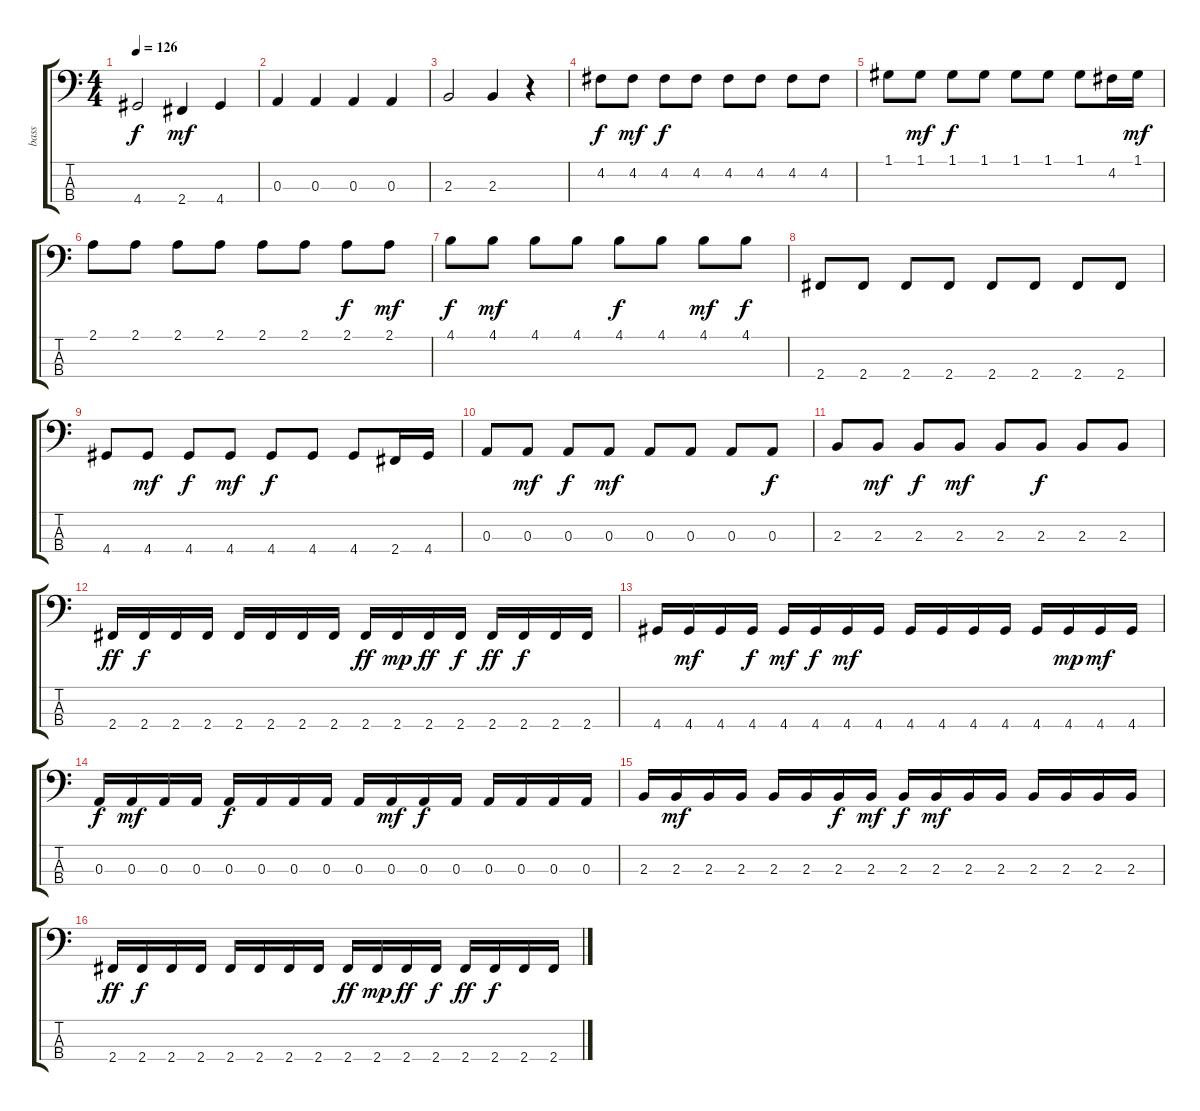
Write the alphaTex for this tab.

\track ("bass" "bass") {instrument electricbassfinger}
\staff {score tabs}
\tuning (G2 D2 A1 E1) {hide}
\ts (4 4)
\tempo 126
\clef f4
\ks c
4.4.2{dy f} 2.4.4{dy mf} 4.4.4 |
0.3.4 0.3.4 0.3.4 0.3.4 |
2.3.2 2.3.4 r.4 |
4.2.8{dy f} 4.2.8{dy mf} 4.2.8{dy f} 4.2.8 4.2.8 4.2.8 4.2.8 4.2.8 |
1.1.8 1.1.8{dy mf} 1.1.8{dy f} 1.1.8 1.1.8 1.1.8 1.1.8 4.2.16 1.1.16{dy mf} |
2.1.8 2.1.8 2.1.8 2.1.8 2.1.8 2.1.8 2.1.8{dy f} 2.1.8{dy mf} |
4.1.8{dy f} 4.1.8{dy mf} 4.1.8 4.1.8 4.1.8{dy f} 4.1.8 4.1.8{dy mf} 4.1.8{dy f} |
2.4.8 2.4.8 2.4.8 2.4.8 2.4.8 2.4.8 2.4.8 2.4.8 |
4.4.8 4.4.8{dy mf} 4.4.8{dy f} 4.4.8{dy mf} 4.4.8{dy f} 4.4.8 4.4.8 2.4.16 4.4.16 |
0.3.8 0.3.8{dy mf} 0.3.8{dy f} 0.3.8{dy mf} 0.3.8 0.3.8 0.3.8 0.3.8{dy f} |
2.3.8 2.3.8{dy mf} 2.3.8{dy f} 2.3.8{dy mf} 2.3.8 2.3.8{dy f} 2.3.8 2.3.8 |
2.4.16{dy ff} 2.4.16{dy f} 2.4.16 2.4.16 2.4.16 2.4.16 2.4.16 2.4.16 2.4.16{dy ff} 2.4.16{dy mp} 2.4.16{dy ff} 2.4.16{dy f} 2.4.16{dy ff} 2.4.16{dy f} 2.4.16 2.4.16 |
4.4.16 4.4.16{dy mf} 4.4.16 4.4.16{dy f} 4.4.16{dy mf} 4.4.16{dy f} 4.4.16{dy mf} 4.4.16 4.4.16 4.4.16 4.4.16 4.4.16 4.4.16 4.4.16{dy mp} 4.4.16{dy mf} 4.4.16 |
0.3.16{dy f} 0.3.16{dy mf} 0.3.16 0.3.16 0.3.16{dy f} 0.3.16 0.3.16 0.3.16 0.3.16 0.3.16{dy mf} 0.3.16{dy f} 0.3.16 0.3.16 0.3.16 0.3.16 0.3.16 |
2.3.16 2.3.16{dy mf} 2.3.16 2.3.16 2.3.16 2.3.16 2.3.16{dy f} 2.3.16{dy mf} 2.3.16{dy f} 2.3.16{dy mf} 2.3.16 2.3.16 2.3.16 2.3.16 2.3.16 2.3.16 |
2.4.16{dy ff} 2.4.16{dy f} 2.4.16 2.4.16 2.4.16 2.4.16 2.4.16 2.4.16 2.4.16{dy ff} 2.4.16{dy mp} 2.4.16{dy ff} 2.4.16{dy f} 2.4.16{dy ff} 2.4.16{dy f} 2.4.16 2.4.16
